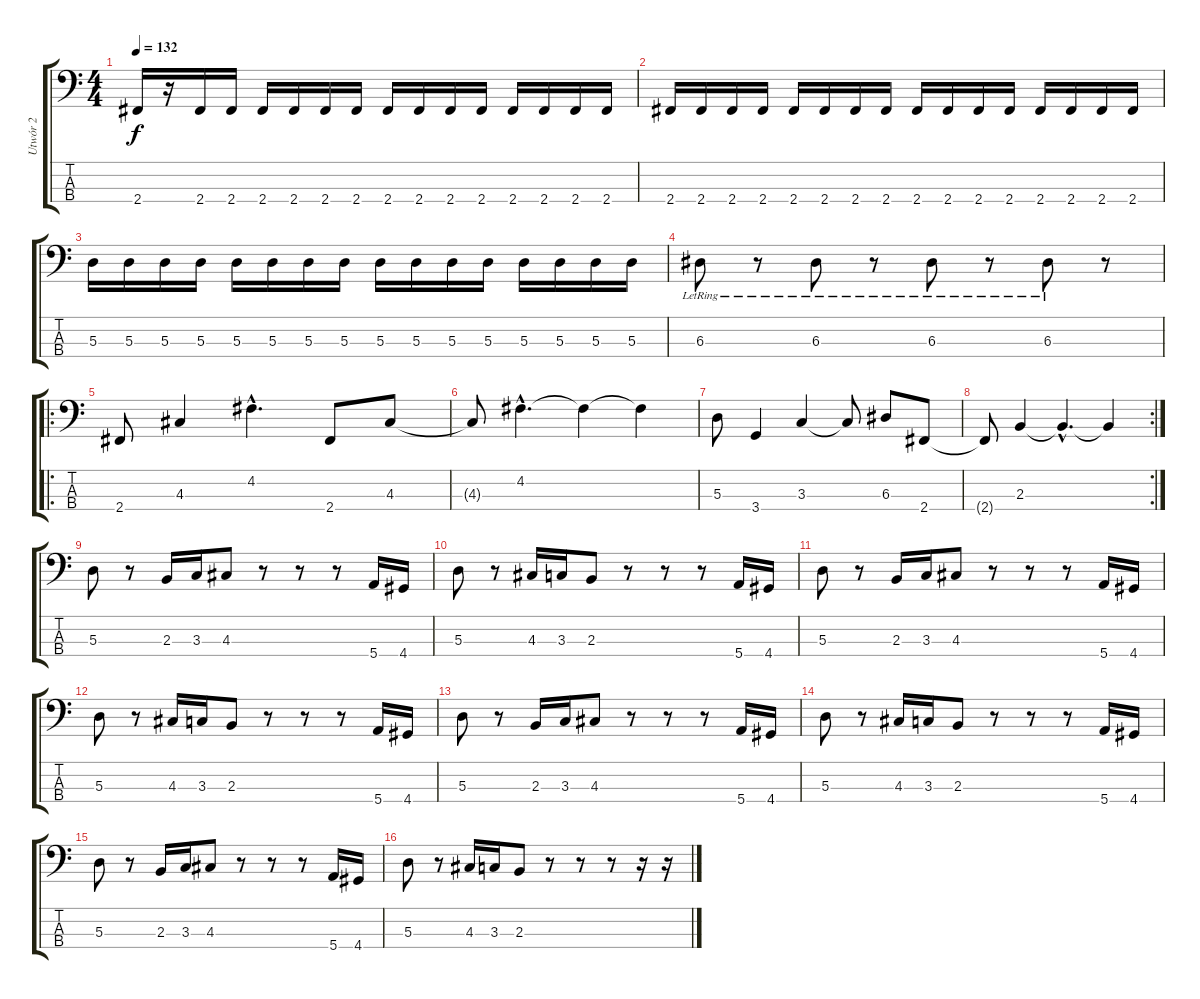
\track ("Utwór 2" "Utwór 2") {instrument electricbasspick}
\staff {score tabs}
\tuning (G2 D2 A1 E1) {hide}
\ts (4 4)
\tempo 132
\clef f4
\ks c
2.4.16{dy f} r.16 2.4.16 2.4.16 2.4.16 2.4.16 2.4.16 2.4.16 2.4.16 2.4.16 2.4.16 2.4.16 2.4.16 2.4.16 2.4.16 2.4.16 |
2.4.16 2.4.16 2.4.16 2.4.16 2.4.16 2.4.16 2.4.16 2.4.16 2.4.16 2.4.16 2.4.16 2.4.16 2.4.16 2.4.16 2.4.16 2.4.16 |
5.3.16 5.3.16 5.3.16 5.3.16 5.3.16 5.3.16 5.3.16 5.3.16 5.3.16 5.3.16 5.3.16 5.3.16 5.3.16 5.3.16 5.3.16 5.3.16 |
6.3{lr}.8 r.8 6.3{lr}.8 r.8 6.3{lr}.8 r.8 6.3{lr}.8 r.8 |
\ro
2.4.8{instrument electricbassfinger} 4.3.4 4.2{hac}.4{d} 2.4.8 4.3.8 |
4.3{t}.8 4.2{hac}.4{d} 4.2{t}.4 4.2{t}.4 |
5.3.8 3.4.4 3.3.4 3.3{t}.8 6.3.8 2.4.8 |
\rc 2
2.4{t}.8 2.3.4 2.3{hac t}.4{d} 2.3{t}.4 |
5.3.8{instrument electricbasspick} r.8 2.3.16 3.3.16 4.3.8 r.8 r.8 r.8 5.4.16 4.4.16 |
5.3.8 r.8 4.3.16 3.3.16 2.3.8 r.8 r.8 r.8 5.4.16 4.4.16 |
5.3.8 r.8 2.3.16 3.3.16 4.3.8 r.8 r.8 r.8 5.4.16 4.4.16 |
5.3.8 r.8 4.3.16 3.3.16 2.3.8 r.8 r.8 r.8 5.4.16 4.4.16 |
5.3.8 r.8 2.3.16 3.3.16 4.3.8 r.8 r.8 r.8 5.4.16 4.4.16 |
5.3.8 r.8 4.3.16 3.3.16 2.3.8 r.8 r.8 r.8 5.4.16 4.4.16 |
5.3.8 r.8 2.3.16 3.3.16 4.3.8 r.8 r.8 r.8 5.4.16 4.4.16 |
5.3.8 r.8 4.3.16 3.3.16 2.3.8 r.8 r.8 r.8 r.16 r.16
